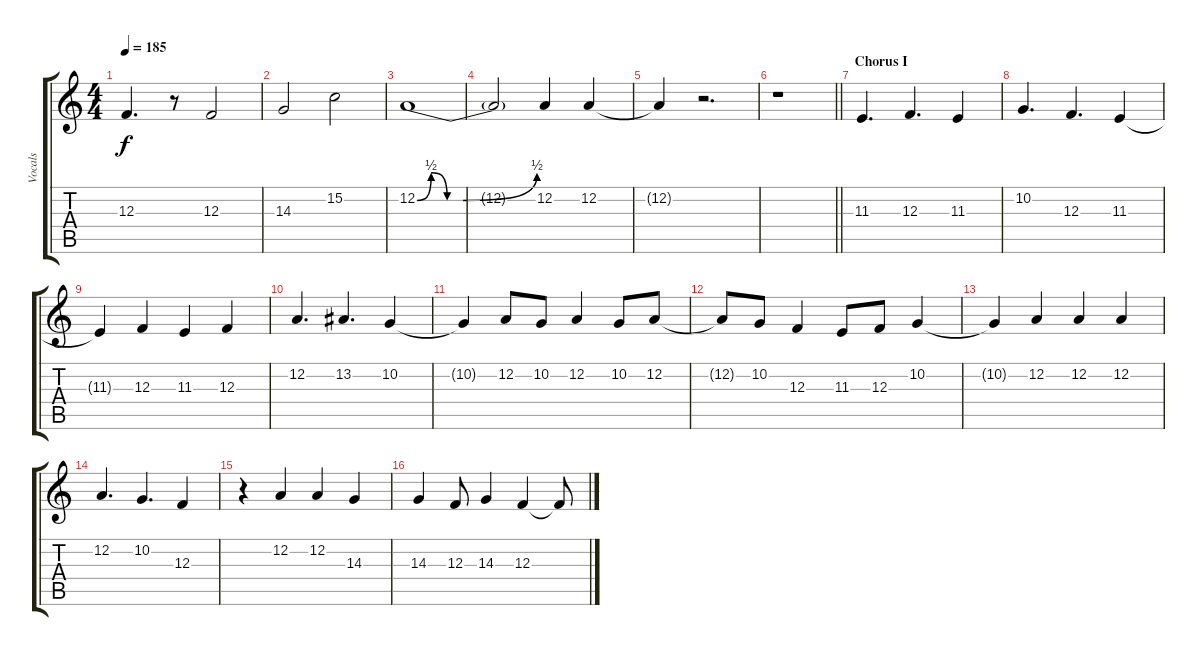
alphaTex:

\track ("Vocals" "Vocals") {instrument piccolo}
\staff {score tabs}
\tuning (D4 A3 F3 C3 G2 D2) {hide}
\ts (4 4)
\tempo 185
\clef g2
\ks c
12.3{t}.4{d dy f} r.8 12.3.2 |
14.3.2 15.2.2 |
12.2{be (custom 0 0 7 2 15 0 23 0 60 2)}.1 |
12.2{t}.2 12.2.4 12.2.4 |
12.2{t}.4 r.2{d} |
\barLineRight lightlight
r.1 |
\section ("" "Chorus I")
11.3.4{d} 12.3.4{d} 11.3.4 |
10.2.4{d} 12.3.4{d} 11.3.4 |
11.3{t}.4 12.3.4 11.3.4 12.3.4 |
12.2.4{d} 13.2.4{d} 10.2.4 |
10.2{t}.4 12.2.8 10.2.8 12.2.4 10.2.8 12.2.8 |
12.2{t}.8 10.2.8 12.3.4 11.3.8 12.3.8 10.2.4 |
10.2{t}.4 12.2.4 12.2.4 12.2.4 |
12.2.4{d} 10.2.4{d} 12.3.4 |
r.4 12.2.4 12.2.4 14.3.4 |
14.3.4 12.3.8 14.3.4 12.3.4 12.3{t}.8
